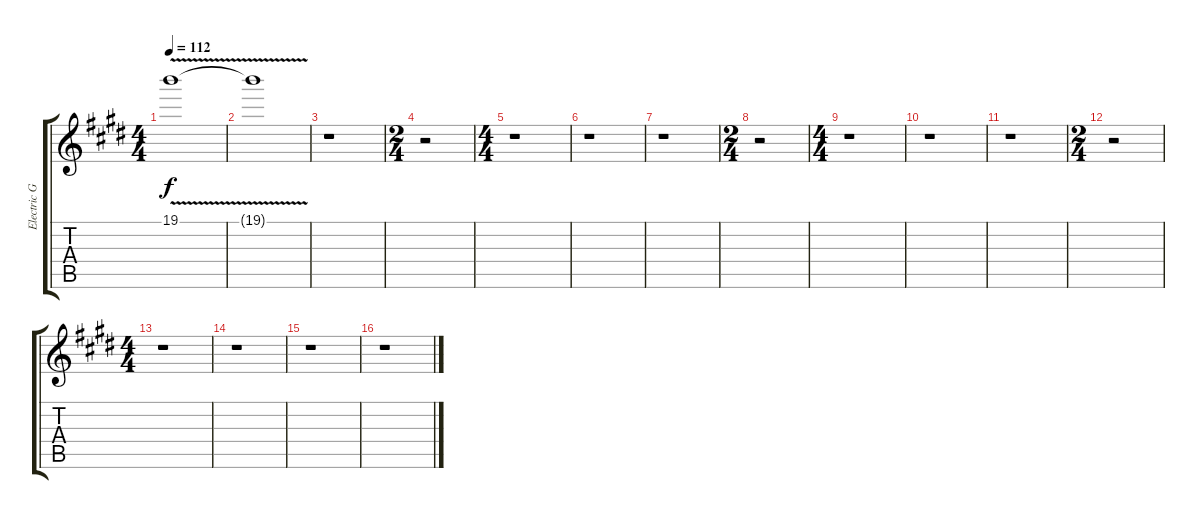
\track ("Electric Guitar 3" "Electric G") {instrument distortionguitar}
\staff {score tabs}
\tuning (E4 B3 G3 D3 A2 E2) {hide}
\ts (4 4)
\tempo 112
\clef g2
\ks e
19.1{v}.1{dy f} |
19.1{t}.1 |
r.1 |
\ts (2 4)
r.2 |
\ts (4 4)
r.1 |
r.1 |
r.1 |
\ts (2 4)
r.2 |
\ts (4 4)
r.1 |
r.1 |
r.1 |
\ts (2 4)
r.2 |
\ts (4 4)
r.1 |
r.1 |
r.1 |
r.1
